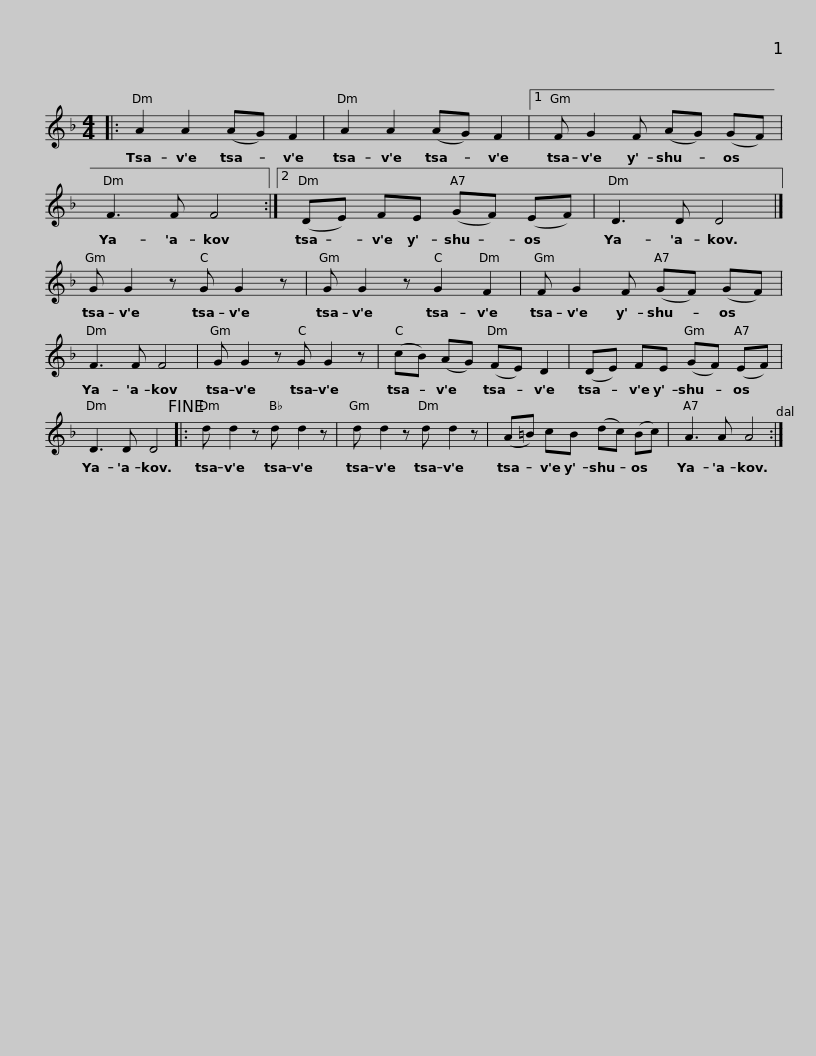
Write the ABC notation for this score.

X:1
L:1/8
M:4/4
I:linebreak $
K:Dmin
V:1 treble
V:1
|: A2 A2 (AG) F2 | A2 A2 (AG) F2 |1 F G2 F (AG) (GF) | F3 F F4 :|2 (DE) FE (GF) (EF) |$ %5
 D3 D D4 |] G G2 z G G2 z | G G2 z G2 F2 | F G2 F (GF) (GF) | F3 F F4 | %10
 G G2 z G G2 z |$ (cB) (AG) (FE) D2 | (DE) FE (GF) (EF) | D3 D D4!fine! |: d d2 z d d2 z | %15
 d d2 z d d2 z |$ (A=B) cB (dc) (Bc) | A3 A A4 :| %18
